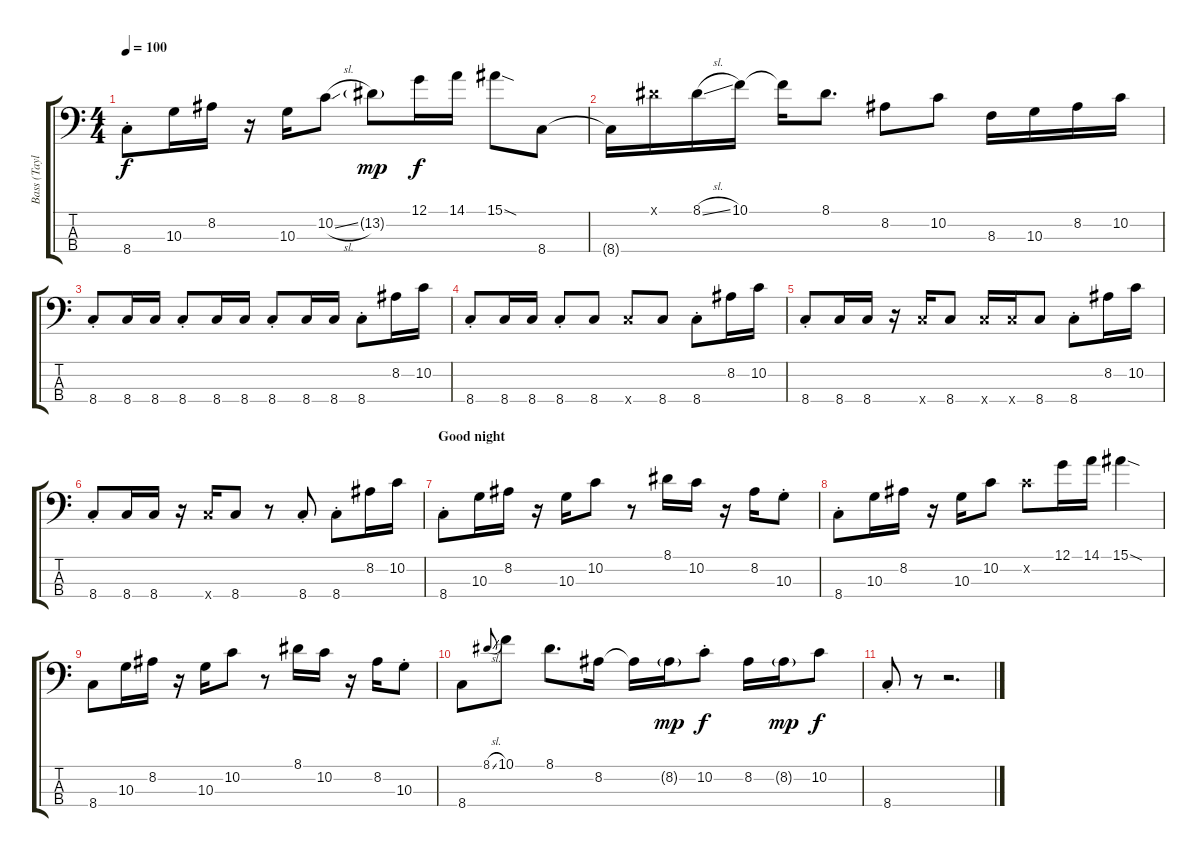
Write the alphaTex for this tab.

\track ("Bass (Taylor)" "Bass (Tayl") {instrument electricbassfinger}
\staff {score tabs}
\tuning (G2 D2 A1 E1) {hide}
\ts (4 4)
\tempo 100
\clef f4
\ks c
8.4{st}.8{dy f} 10.3.16 8.2.16 r.16 10.3.16 10.2{sl}.8 13.2{g}.8{dy mp} 12.1.16{dy f} 14.1.16 15.1{sod}.8 8.4.8 |
8.4{t}.16 8.1{x}.16 8.1{sl}.16 10.1.16 10.1{t}.16 8.1.8{d} 8.2.8 10.2.8 8.3.16 10.3.16 8.2.16 10.2.16 |
8.4{st}.8 8.4.16 8.4.16 8.4{st}.8 8.4.16 8.4.16 8.4{st}.8 8.4.16 8.4.16 8.4{st}.8 8.2.16 10.2.16 |
8.4{st}.8 8.4.16 8.4.16 8.4{st}.8 8.4.8 8.4{x}.8 8.4.8 8.4{st}.8 8.2.16 10.2.16 |
8.4{st}.8 8.4.16 8.4.16 r.16 8.4{x}.16 8.4.8 8.4{x}.16 8.4{x}.16 8.4.8 8.4{st}.8 8.2.16 10.2.16 |
8.4{st}.8 8.4.16 8.4.16 r.16 8.4{x}.16 8.4.8 r.8 8.4{st}.8 8.4{st}.8 8.2.16 10.2.16 |
\section ("" "Good night")
8.4{st}.8 10.3.16 8.2.16 r.16 10.3.16 10.2.8 r.8 8.1.16 10.2.16 r.16 8.2.16 10.3{st}.8 |
8.4{st}.8 10.3.16 8.2.16 r.16 10.3.16 10.2.8 10.2{x}.8 12.1.16 14.1.16 15.1{sod}.4 |
8.4.8 10.3.16 8.2.16 r.16 10.3.16 10.2.8 r.8 8.1.16 10.2.16 r.16 8.2.16 10.3{st}.8 |
8.4.8 8.1{sl}.8{gr onbeat} 10.1.8 8.1.8{d} 8.2.16 8.2{t}.16 8.2{g}.16{dy mp} 10.2{st}.8{dy f} 8.2.16 8.2{g}.16{dy mp} 10.2.8{dy f} |
8.4{st}.8 r.8 r.2{d}
